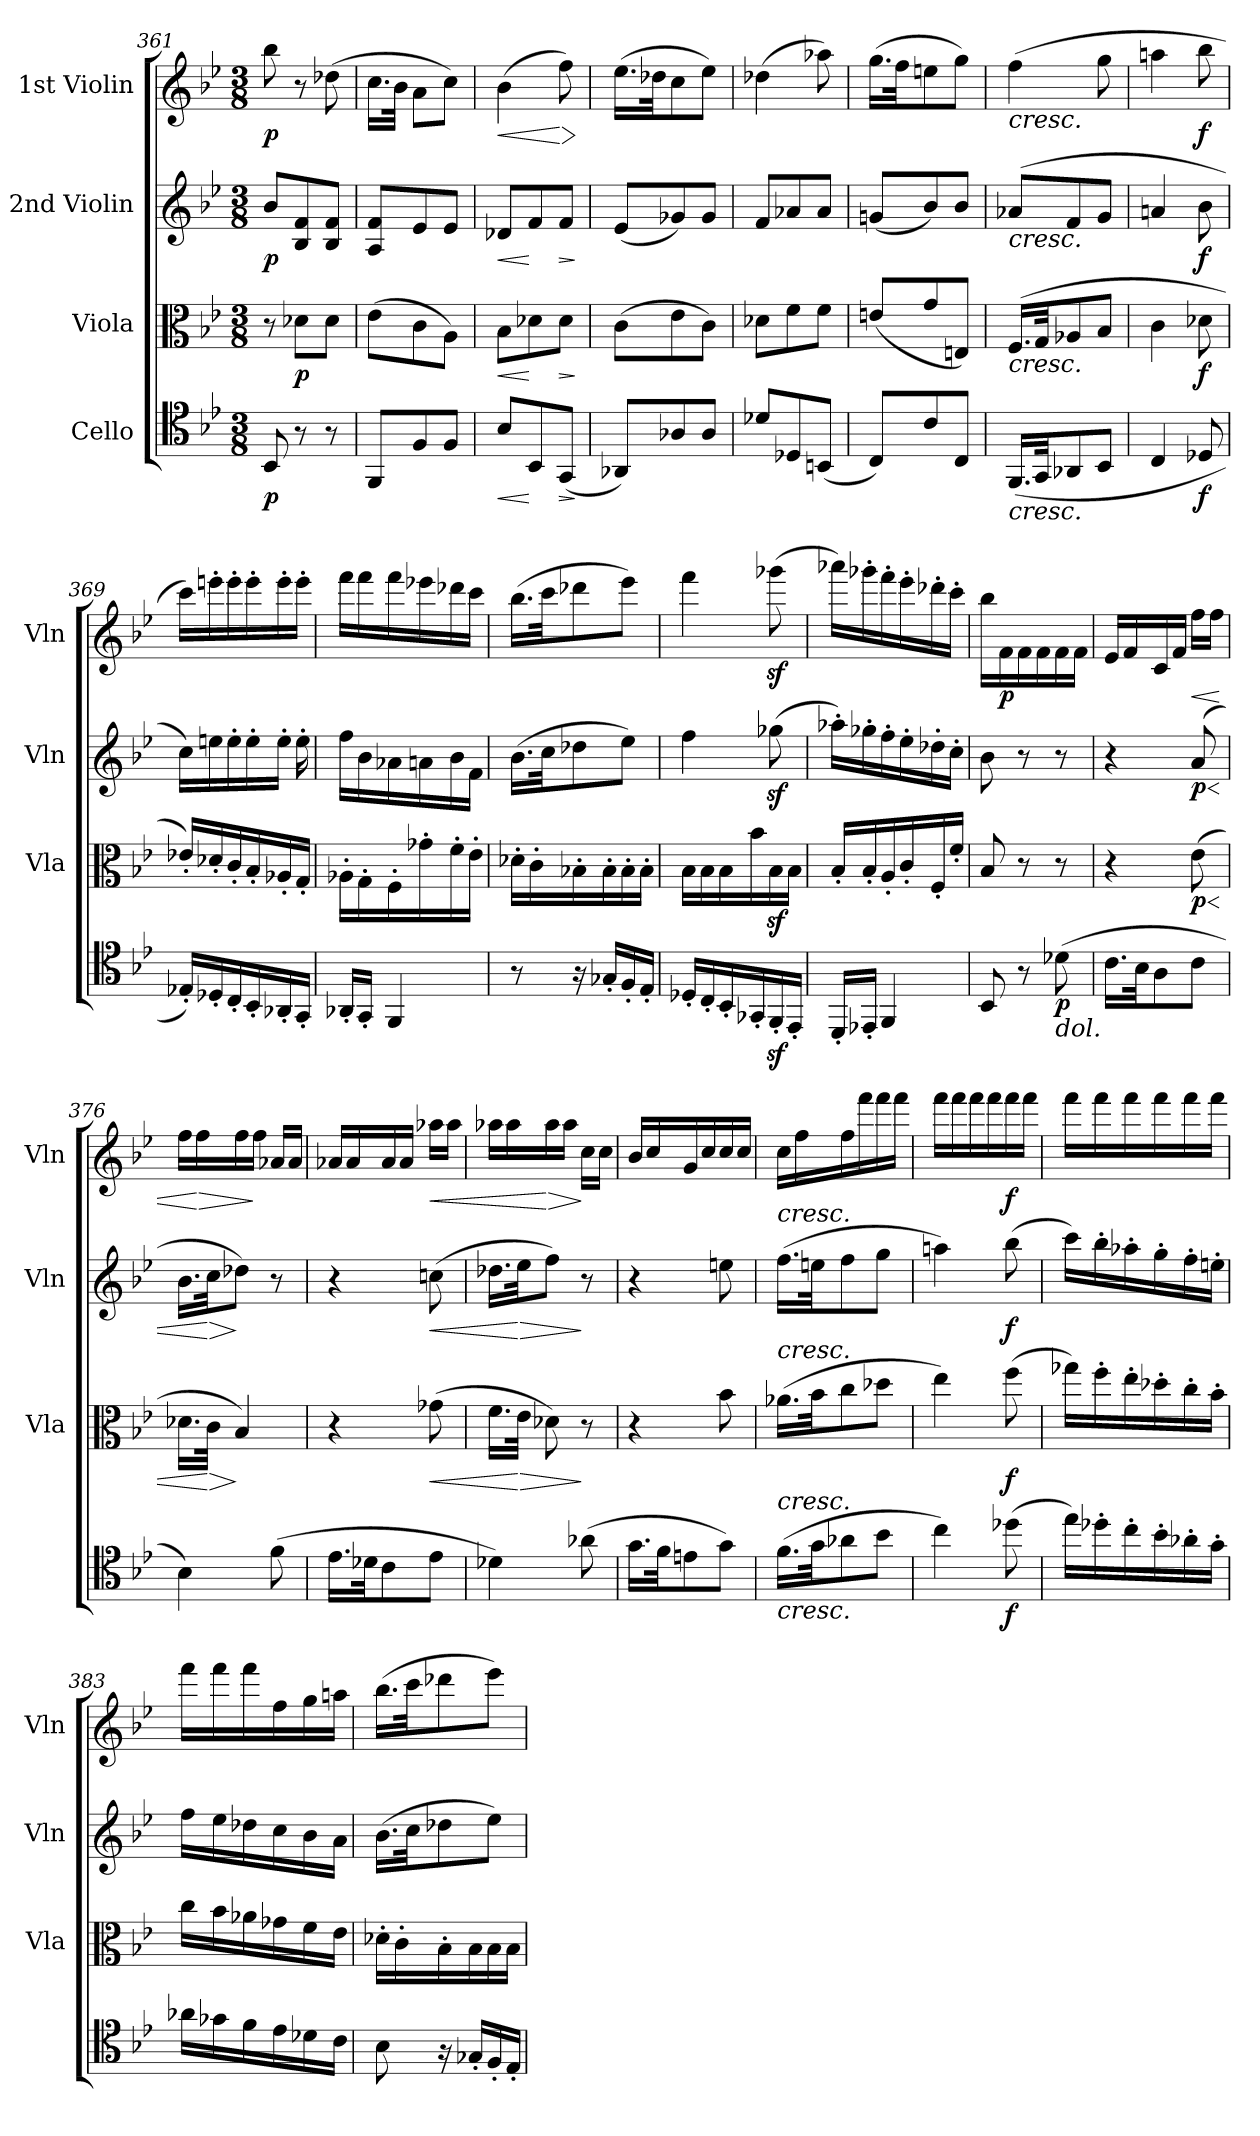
**kern	**dynam	**kern	**dynam	**kern	**dynam	**kern	**dynam
*part4	*part4	*part3	*part3	*part2	*part2	*part1	*part1
*staff4	*staff4	*staff3	*staff3	*staff2	*staff2	*staff1	*staff1
*I"Cello	*	*I"Viola	*	*I"2nd Violin	*	*I"1st Violin	*
*	*	*I'Vla	*	*I'Vln	*	*I'Vln	*
*clefC4	*	*clefC3	*	*clefG2	*	*clefG2	*
*k[b-e-]	*	*k[b-e-]	*	*k[b-e-]	*	*k[b-e-]	*
*B-:	*	*B-:	*	*B-:	*	*B-:	*
*M3/8	*	*M3/8	*	*M3/8	*	*M3/8	*
=361	=361	=361	=361	=361	=361	=361	=361
8BB-	p	8r	.	8b-L	p	8bb-	p
8r	.	8d-XL	p	8B- 8f	.	8r	.
8r	.	8d-J	.	8B- 8fJ	.	(8dd-X	.
=362	=362	=362	=362	=362	=362	=362	=362
8FFL	.	(8e-L	.	8A 8fL	.	16.ccLL	.
.	.	.	.	.	.	32b-JJk	.
8F	.	8c	.	8e-	.	8aL	.
8FJ	.	8AJ)	.	8e-J	.	8ccJ)	.
=363	=363	=363	=363	=363	=363	=363	=363
!	!LO:HP:b	!	!LO:HP:b	!	!LO:HP:b	!	!LO:HP:b
8B-L	<	8B-L	<	8d-XL	<	(4b-	<
8BB-	[	8d-X	[	8f	[	.	.
!	!LO:HP:b	!	!LO:HP:b	!	!LO:HP:b	!	!LO:HP:n=1:b
(8GGJ	>	8d-J	>	8fJ	>	8ff)	[ >
.	]	.	]	.	]	.	]
=364	=364	=364	=364	=364	=364	=364	=364
8AA-XL)	.	(8cL	.	(8e-L	.	(16.ee-LL	.
.	.	.	.	.	.	32dd-XJK	.
8A-X	.	8e-	.	8g-X)	.	8cc	.
8A-J	.	8cJ)	.	8g-J	.	8ee-J)	.
=365	=365	=365	=365	=365	=365	=365	=365
8d-XL	.	8d-XL	.	8fL	.	(4dd-X	.
8D-X	.	8f	.	8a-X	.	.	.
(8BBnJ	.	8fJ	.	8a-J	.	8aa-X)	.
=366	=366	=366	=366	=366	=366	=366	=366
8CL)	.	(8enL	.	(8gnL	.	(16.ggLL	.
.	.	.	.	.	.	32ffJK	.
8c	.	8g	.	8b-)	.	8een	.
8CJ	.	8EnJ)	.	8b-J	.	8ggJ)	.
=367	=367	=367	=367	=367	=367	=367	=367
!	!	!	!	!	!	!LO:TX:b:i:t=cresc.	!
!	!	!	!	!LO:TX:b:i:t=cresc.	!	!	!
!	!	!LO:TX:b:i:t=cresc.	!	!	!	!	!
!LO:TX:b:i:t=cresc.	!	!	!	!	!	!	!
(16.FFLL	.	(16.FLL	.	(8a-XL	.	(4ff	.
32GGJK	.	32GJK	.	.	.	.	.
8AA-X	.	8A-X	.	8f	.	.	.
8BB-J	.	8B-J	.	8gJ	.	8gg	.
=368	=368	=368	=368	=368	=368	=368	=368
4C	.	4c	.	4an	.	4aan	.
8D-X	f	8d-X	f	8b-	f	8bb-	f
=369	=369	=369	=369	=369	=369	=369	=369
16E-X'LL)	.	16e-X'LL)	.	16ccLL)	.	16cccLL)	.
16D-X'	.	16d-X'	.	16een	.	16eeen'	.
16C'	.	16c'	.	16ee'	.	16eee'	.
16BB-'	.	16B-'	.	16ee'	.	16eee'	.
16AA-X'	.	16A-X'	.	16ee'JJ	.	16eee'	.
16GG'JJ	.	16G'JJ	.	16ee'	.	16eee'JJ	.
=370	=370	=370	=370	=370	=370	=370	=370
16AA-X'LL	.	16A-X'LL	.	16ffLL	.	16fffLL	.
16GG'JJ	.	16G'	.	16b-	.	16fff	.
4FF	.	16F'	.	16a-X	.	16fff	.
.	.	16g-X'	.	16an	.	16eee-X	.
.	.	16f'	.	16b-	.	16ddd-X	.
.	.	16e-'JJ	.	16fJJ	.	16cccJJ	.
=371	=371	=371	=371	=371	=371	=371	=371
8r	.	16d-X'LL	.	(16.b-LL	.	(16.bb-LL	.
.	.	16c'	.	.	.	.	.
.	.	.	.	32ccJK	.	32cccJK	.
16r	.	16B-X'	.	8dd-X	.	8ddd-X	.
16G-X'LL	.	16B-'	.	.	.	.	.
16F'	.	16B-'	.	8ee-J)	.	8eee-J)	.
16E-'JJ	.	16B-'JJ	.	.	.	.	.
=372	=372	=372	=372	=372	=372	=372	=372
16D-X'LL	.	16B-LL	.	4ff	.	4fff	.
16C'	.	16B-	.	.	.	.	.
16BB-'	.	16B-	.	.	.	.	.
16GG-X'	.	16b-	.	.	.	.	.
16FFz'	.	16B-z	.	(8gg-Xz	.	(8ggg-Xz	.
16EE-'JJ	.	16B-JJ	.	.	.	.	.
=373	=373	=373	=373	=373	=373	=373	=373
16DD'LL	.	16B-'LL	.	16aa-X'LL)	.	16aaa-XLL)	.
16EE-X'JJ	.	16B-'	.	16gg-X'	.	16ggg-X'	.
4FF	.	16A'	.	16ff'	.	16fff'	.
.	.	16c'	.	16ee-'	.	16eee-'	.
.	.	16F'	.	16dd-X'	.	16ddd-X'	.
.	.	16f'JJ	.	16cc'JJ	.	16ccc'JJ	.
=374	=374	=374	=374	=374	=374	=374	=374
8BB-	.	8B-	.	8b-	.	16bb-LL	.
.	.	.	.	.	.	16f	p
8r	.	8r	.	8r	.	16f	.
.	.	.	.	.	.	16f	.
!LO:TX:b:i:t=dol.	!	!	!	!	!	!	!
(8d-X	p	8r	.	8r	.	16f	.
.	.	.	.	.	.	16fJJ	.
=375	=375	=375	=375	=375	=375	=375	=375
16.cLL	.	4r	.	4r	.	16e-LL	.
.	.	.	.	.	.	16f	.
32B-JK	.	.	.	.	.	.	.
8A	.	.	.	.	.	16c	.
.	.	.	.	.	.	16fJJ	.
!	!	!	!LO:HP:b	!	!LO:HP:b	!	!LO:HP:b
8cJ	.	(8e-	< p	(8a	< p	16ffLL	<
.	.	.	.	.	.	16ffJJ	.
=376	=376	=376	=376	=376	=376	=376	=376
4B-)	.	16.d-XLL	.	16.b-LL	.	16ffLL	.
!	!	!	!	!	!	!	!LO:HP:n=1:b
.	.	.	.	.	.	16ff	[ >
!	!	!	!LO:HP:n=1:b	!	!LO:HP:n=1:b	!	!
.	.	32cJJk	[ >	32ccJK	[ >	.	.
.	.	4B-)	]	8dd-XJ)	]	16ff	.
.	.	.	.	.	.	16ffJJ	]
(8f	.	.	.	8r	.	16a-XLL	.
.	.	.	.	.	.	16a-JJ	.
=377	=377	=377	=377	=377	=377	=377	=377
16.e-LL	.	4r	.	4r	.	16a-XLL	.
.	.	.	.	.	.	16a-	.
32d-XJK	.	.	.	.	.	.	.
8c	.	.	.	.	.	16a-	.
.	.	.	.	.	.	16a-JJ	.
!	!	!	!LO:HP:b	!	!LO:HP:b	!	!LO:HP:b
8e-J	.	(8g-X	<	(8ccn	<	16aa-XLL	<
.	.	.	.	.	.	16aa-JJ	.
=378	=378	=378	=378	=378	=378	=378	=378
4d-X)	.	16.fLL	.	16.dd-XLL	.	16aa-XLL	.
.	.	.	.	.	.	16aa-	.
!	!	!	!LO:HP:n=1:b	!	!LO:HP:n=1:b	!	!
.	.	32e-JJk	[ >	32ee-JK	[ >	.	.
!	!	!	!	!	!	!	!LO:HP:n=1:b
.	.	8d-X)	.	8ffJ)	.	16aa-	[ >
.	.	.	.	.	.	16aa-JJ	.
(8a-X	.	8r	]	8r	]	16ccLL	]
.	.	.	.	.	.	16ccJJ	.
=379	=379	=379	=379	=379	=379	=379	=379
16.gLL	.	4r	.	4r	.	16b-LL	.
.	.	.	.	.	.	16cc	.
32fJK	.	.	.	.	.	.	.
8en	.	.	.	.	.	16g	.
.	.	.	.	.	.	16cc	.
8gJ)	.	8b-	.	8een	.	16cc	.
.	.	.	.	.	.	16ccJJ	.
=380	=380	=380	=380	=380	=380	=380	=380
!	!	!	!	!LO:TX:a:i:t=cresc.	!	!	!
!	!	!LO:TX:a:i:t=cresc.	!	!	!	!	!
!LO:TX:b:i:t=cresc.	!	!	!	!	!	!	!
!LO:TX:a:i:t=cresc.	!	!	!	!	!	!	!
(16.fLL	.	(16.a-XLL	.	(16.ffLL	.	16ccLL	.
.	.	.	.	.	.	16ff	.
32gJK	.	32b-JK	.	32eenJK	.	.	.
8a-X	.	8cc	.	8ff	.	16ff	.
.	.	.	.	.	.	16fff	.
8b-J	.	8dd-XJ	.	8ggJ	.	16fff	.
.	.	.	.	.	.	16fffJJ	.
=381	=381	=381	=381	=381	=381	=381	=381
4cc)	.	4ee-)	.	4aan)	.	16fffLL	.
.	.	.	.	.	.	16fff	.
.	.	.	.	.	.	16fff	.
.	.	.	.	.	.	16fff	.
(8dd-X	f	(8ff	f	(8bb-	f	16fff	f
.	.	.	.	.	.	16fffJJ	.
=382	=382	=382	=382	=382	=382	=382	=382
16ee-LL)	.	16gg-XLL)	.	16cccLL)	.	16fffLL	.
16dd-X'	.	16ff'	.	16bb-'	.	16fff	.
16cc'	.	16ee-'	.	16aa-X'	.	16fff	.
16b-'	.	16dd-X'	.	16gg'	.	16fff	.
16a-X'	.	16cc'	.	16ff'	.	16fff	.
16g'JJ	.	16b-'JJ	.	16een'JJ	.	16fffJJ	.
=383	=383	=383	=383	=383	=383	=383	=383
16a-XLL	.	16ccLL	.	16ffLL	.	16fffLL	.
16g-X	.	16b-	.	16ee-	.	16fff	.
16f	.	16a-X	.	16dd-X	.	16fff	.
16e-	.	16g-X	.	16cc	.	16ff	.
16d-X	.	16f	.	16b-	.	16gg	.
16cJJ	.	16e-JJ	.	16aJJ	.	16aanJJ	.
=384	=384	=384	=384	=384	=384	=384	=384
8B-	.	16d-X'LL	.	(16.b-LL	.	(16.bb-LL	.
.	.	16c'	.	.	.	.	.
.	.	.	.	32ccJK	.	32cccJK	.
16r	.	16B-'	.	8dd-X	.	8ddd-X	.
16G-X'LL	.	16B-	.	.	.	.	.
16F'	.	16B-	.	8ee-J)	.	8eee-J)	.
16E-'JJ	.	16B-JJ	.	.	.	.	.
=	=	=	=	=	=	=	=
*-	*-	*-	*-	*-	*-	*-	*-
